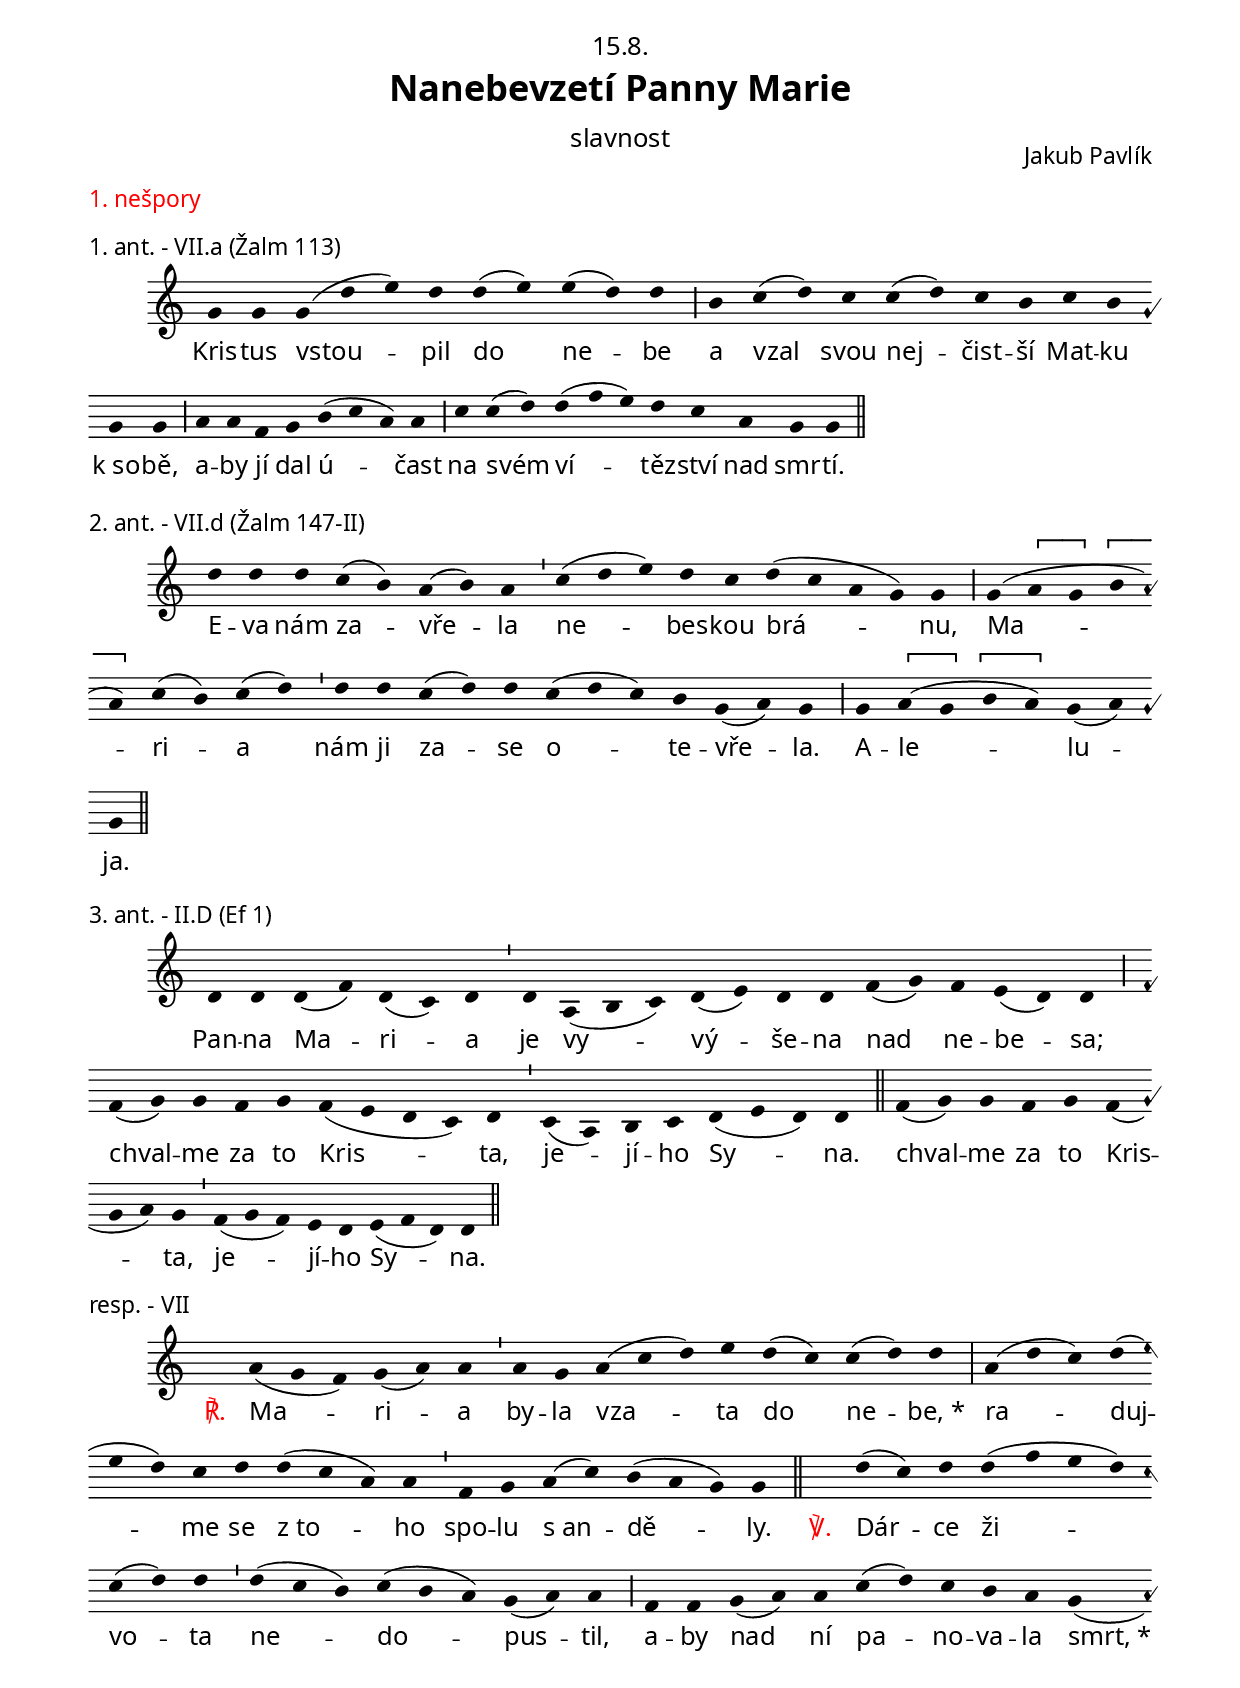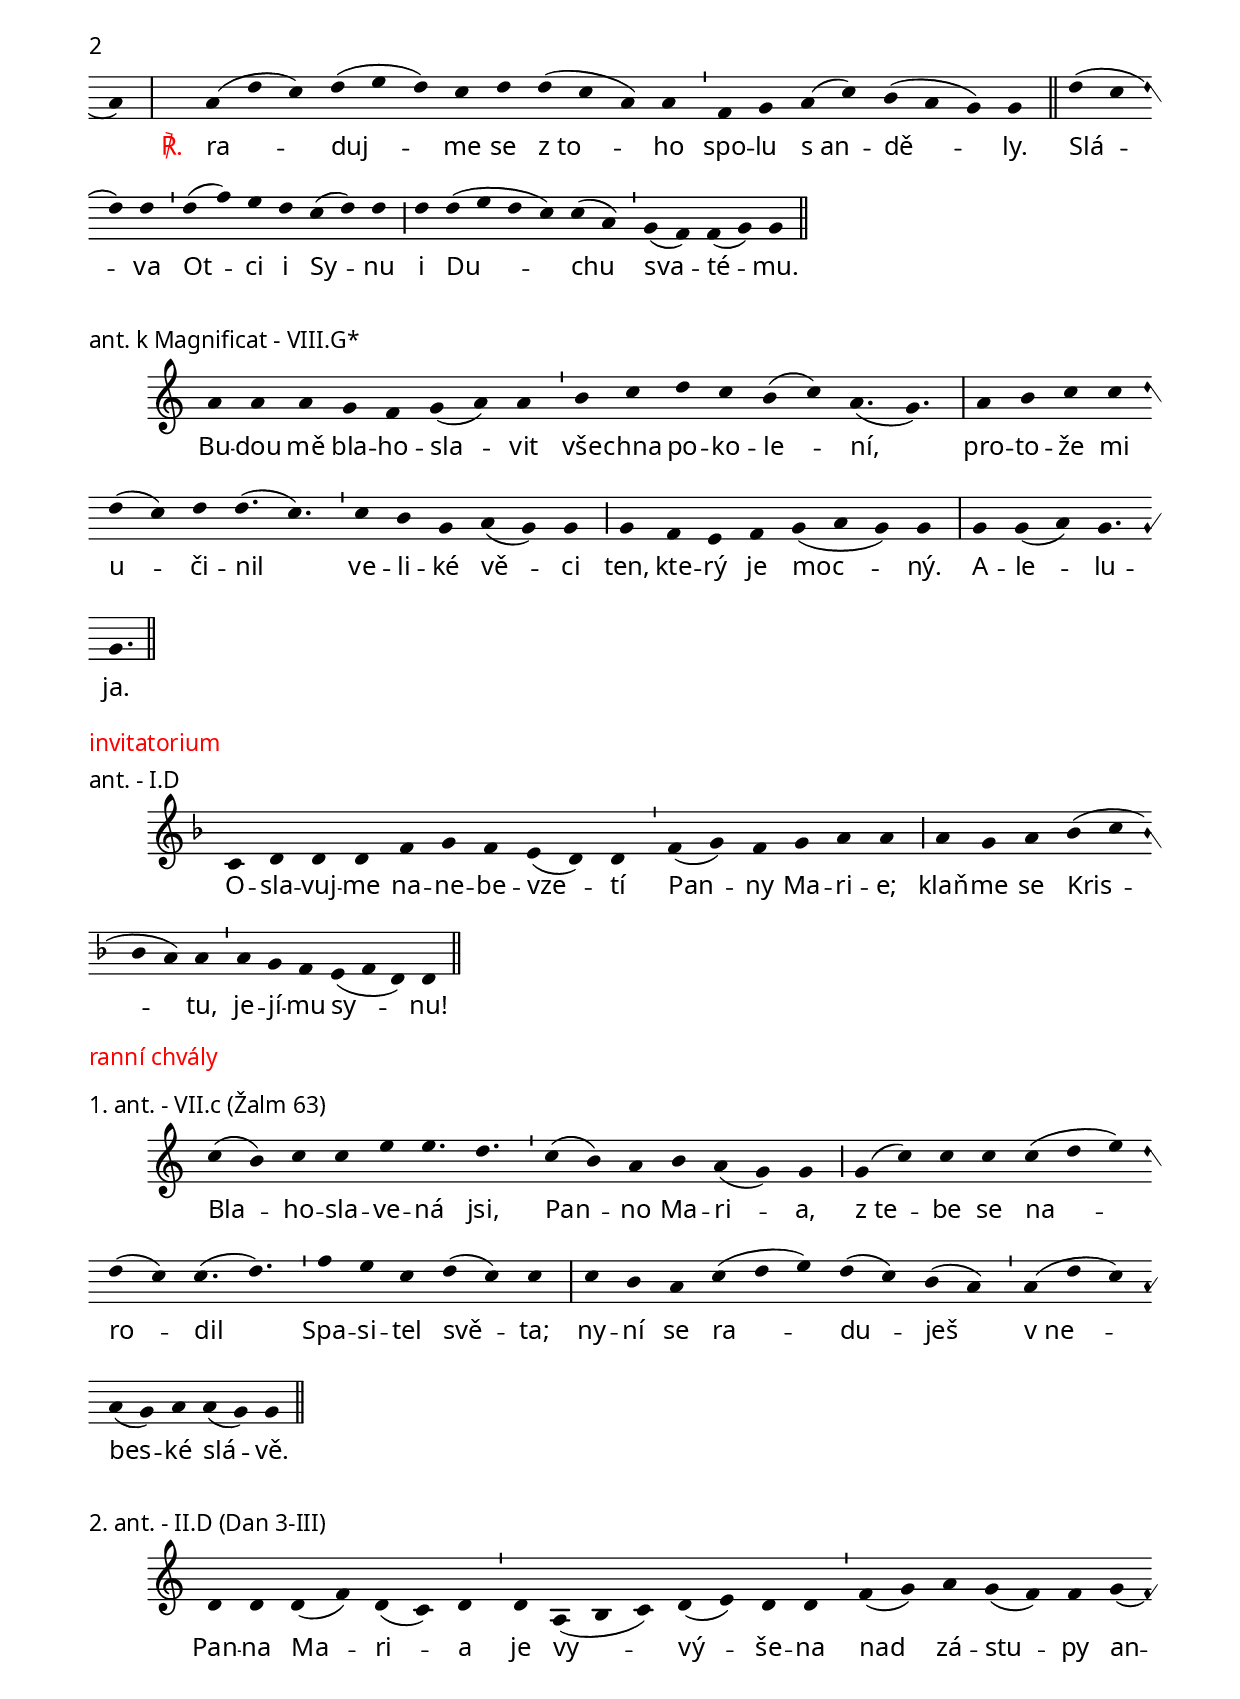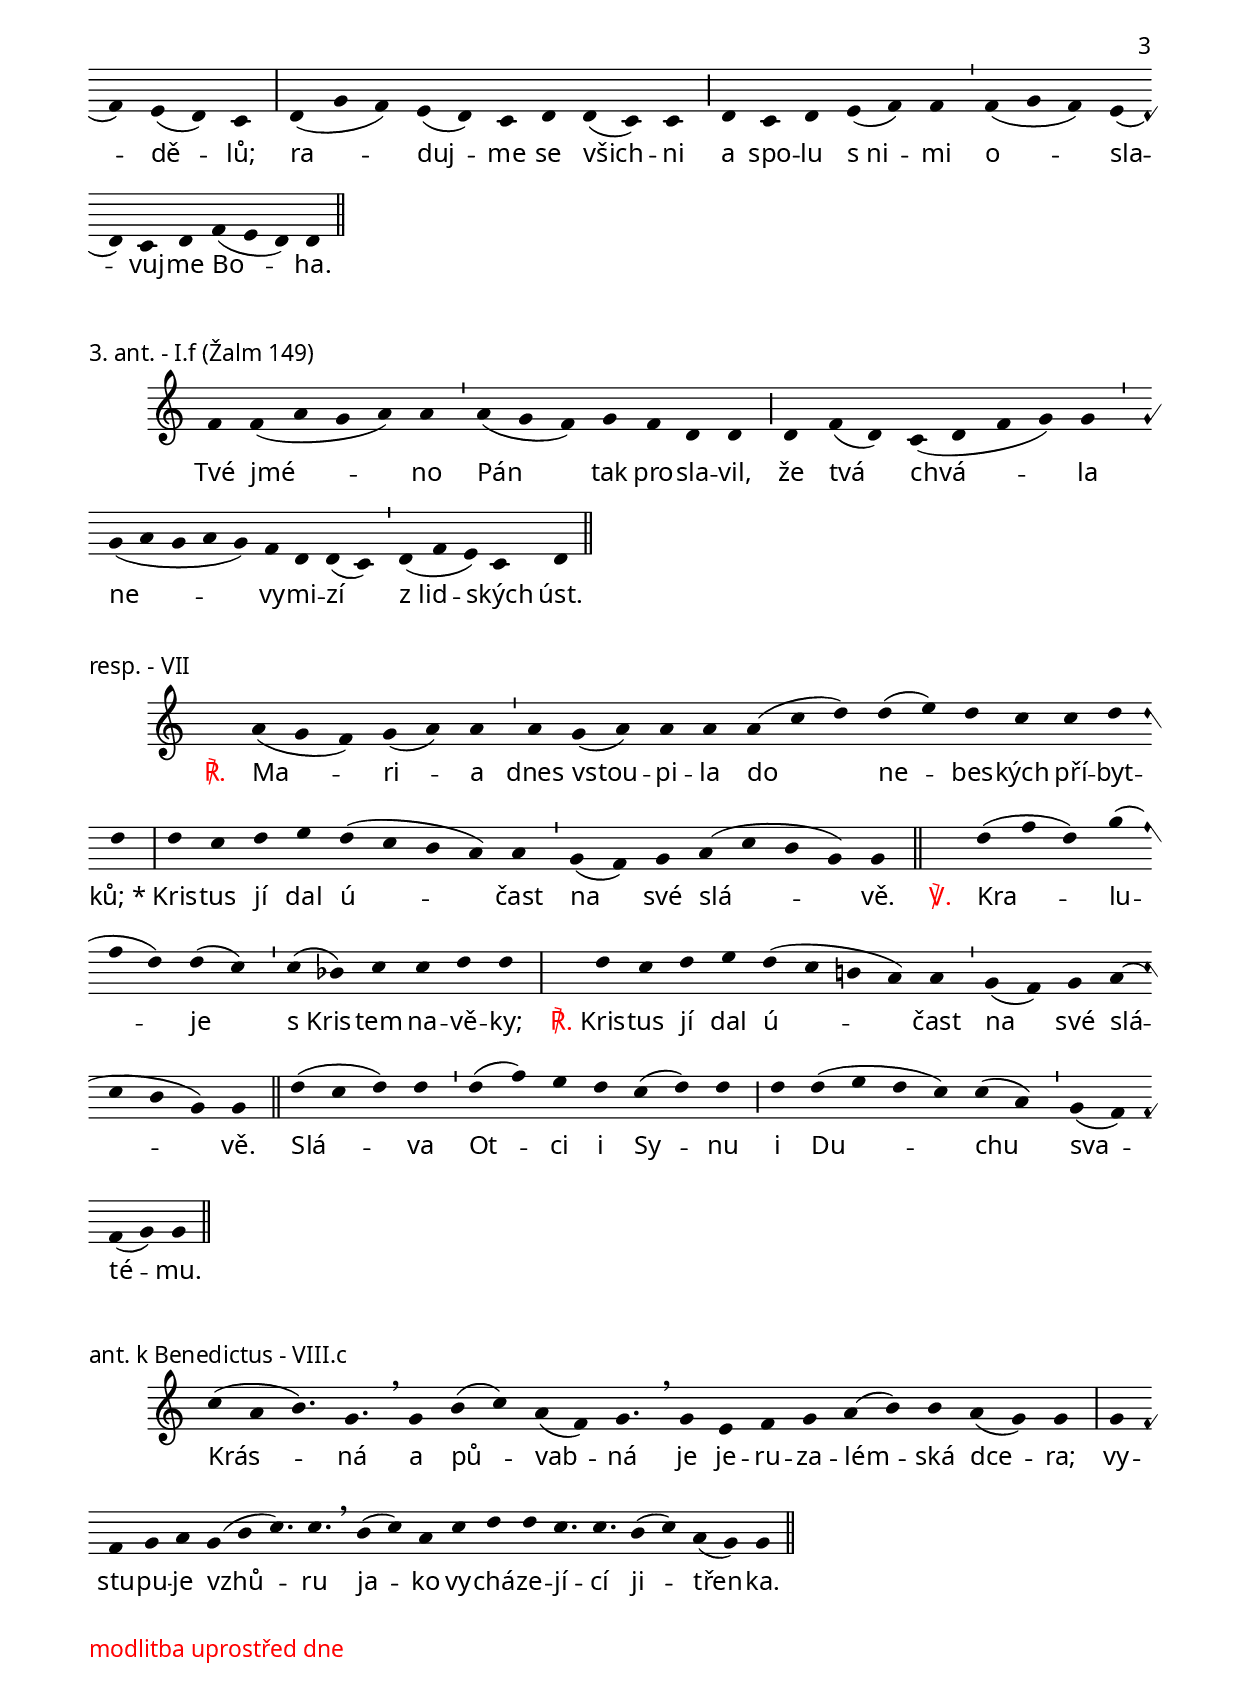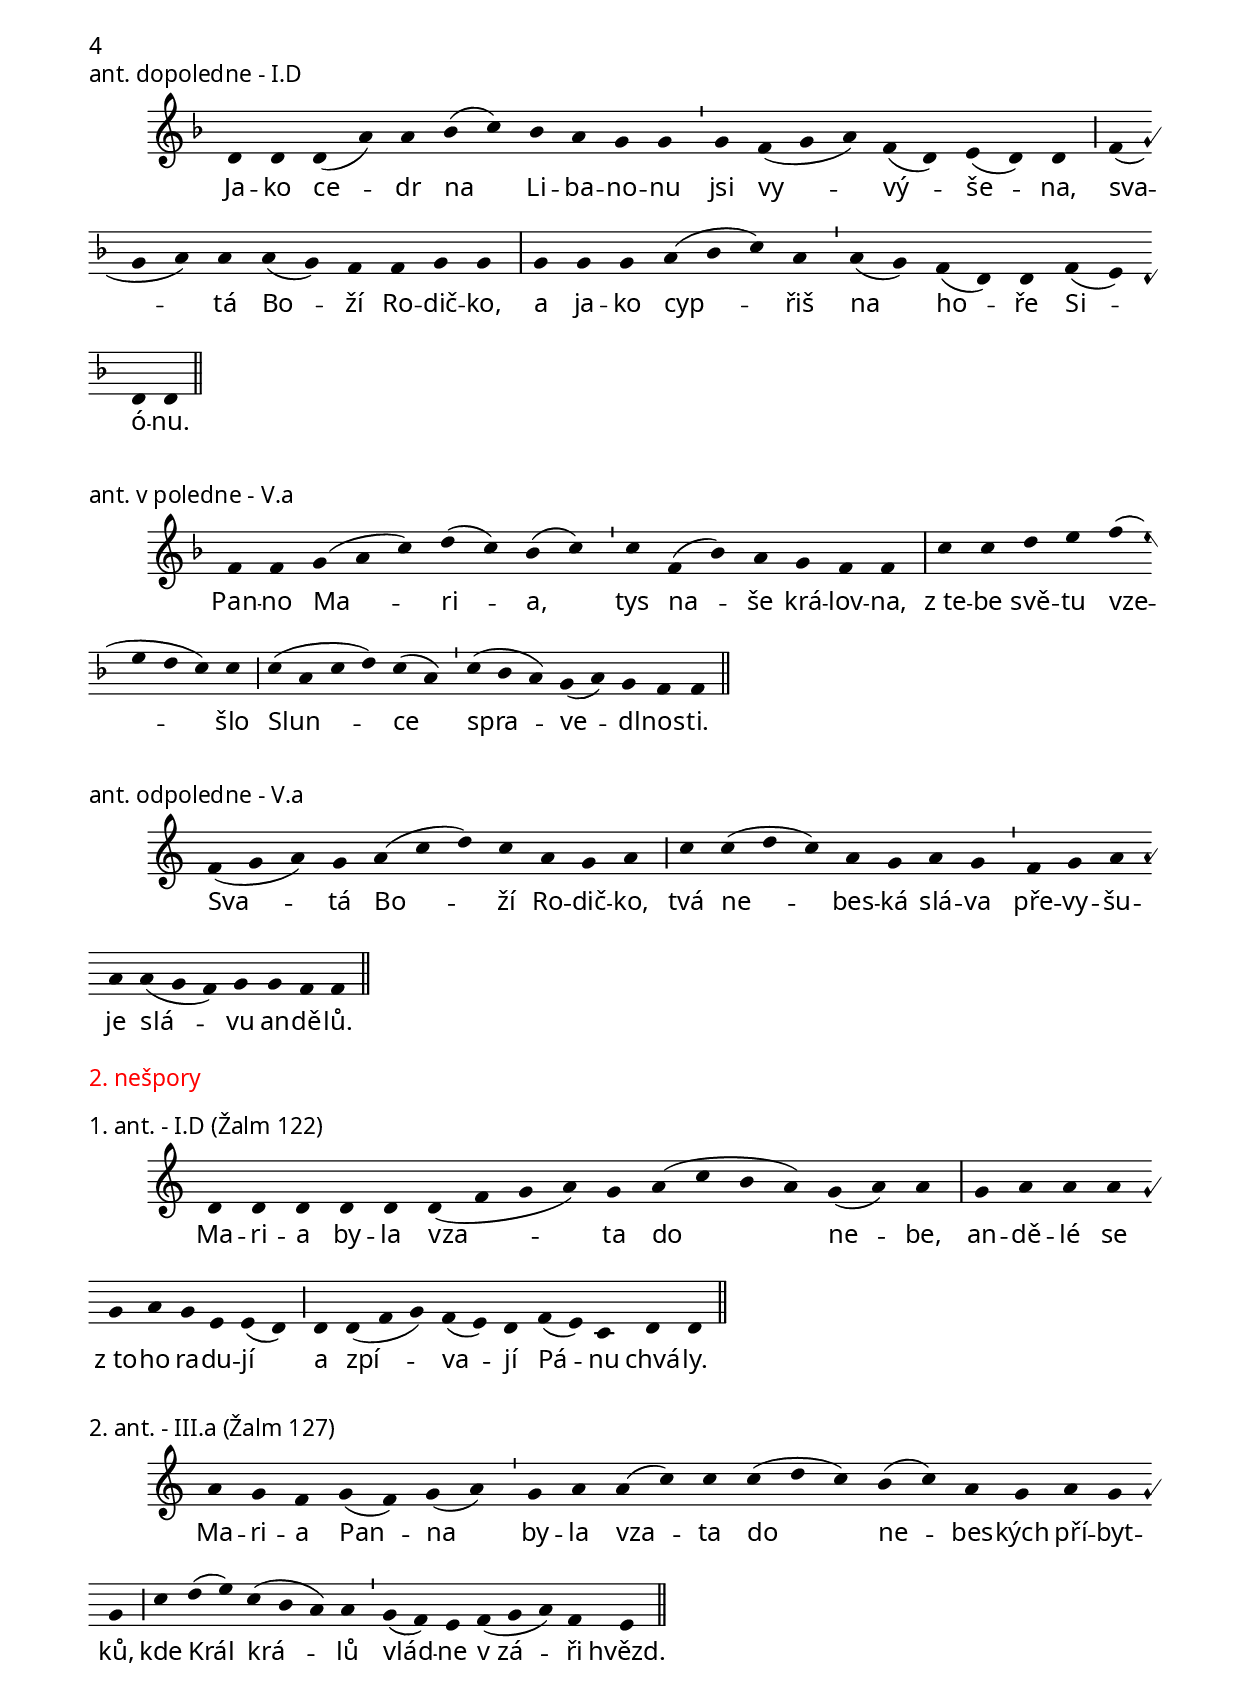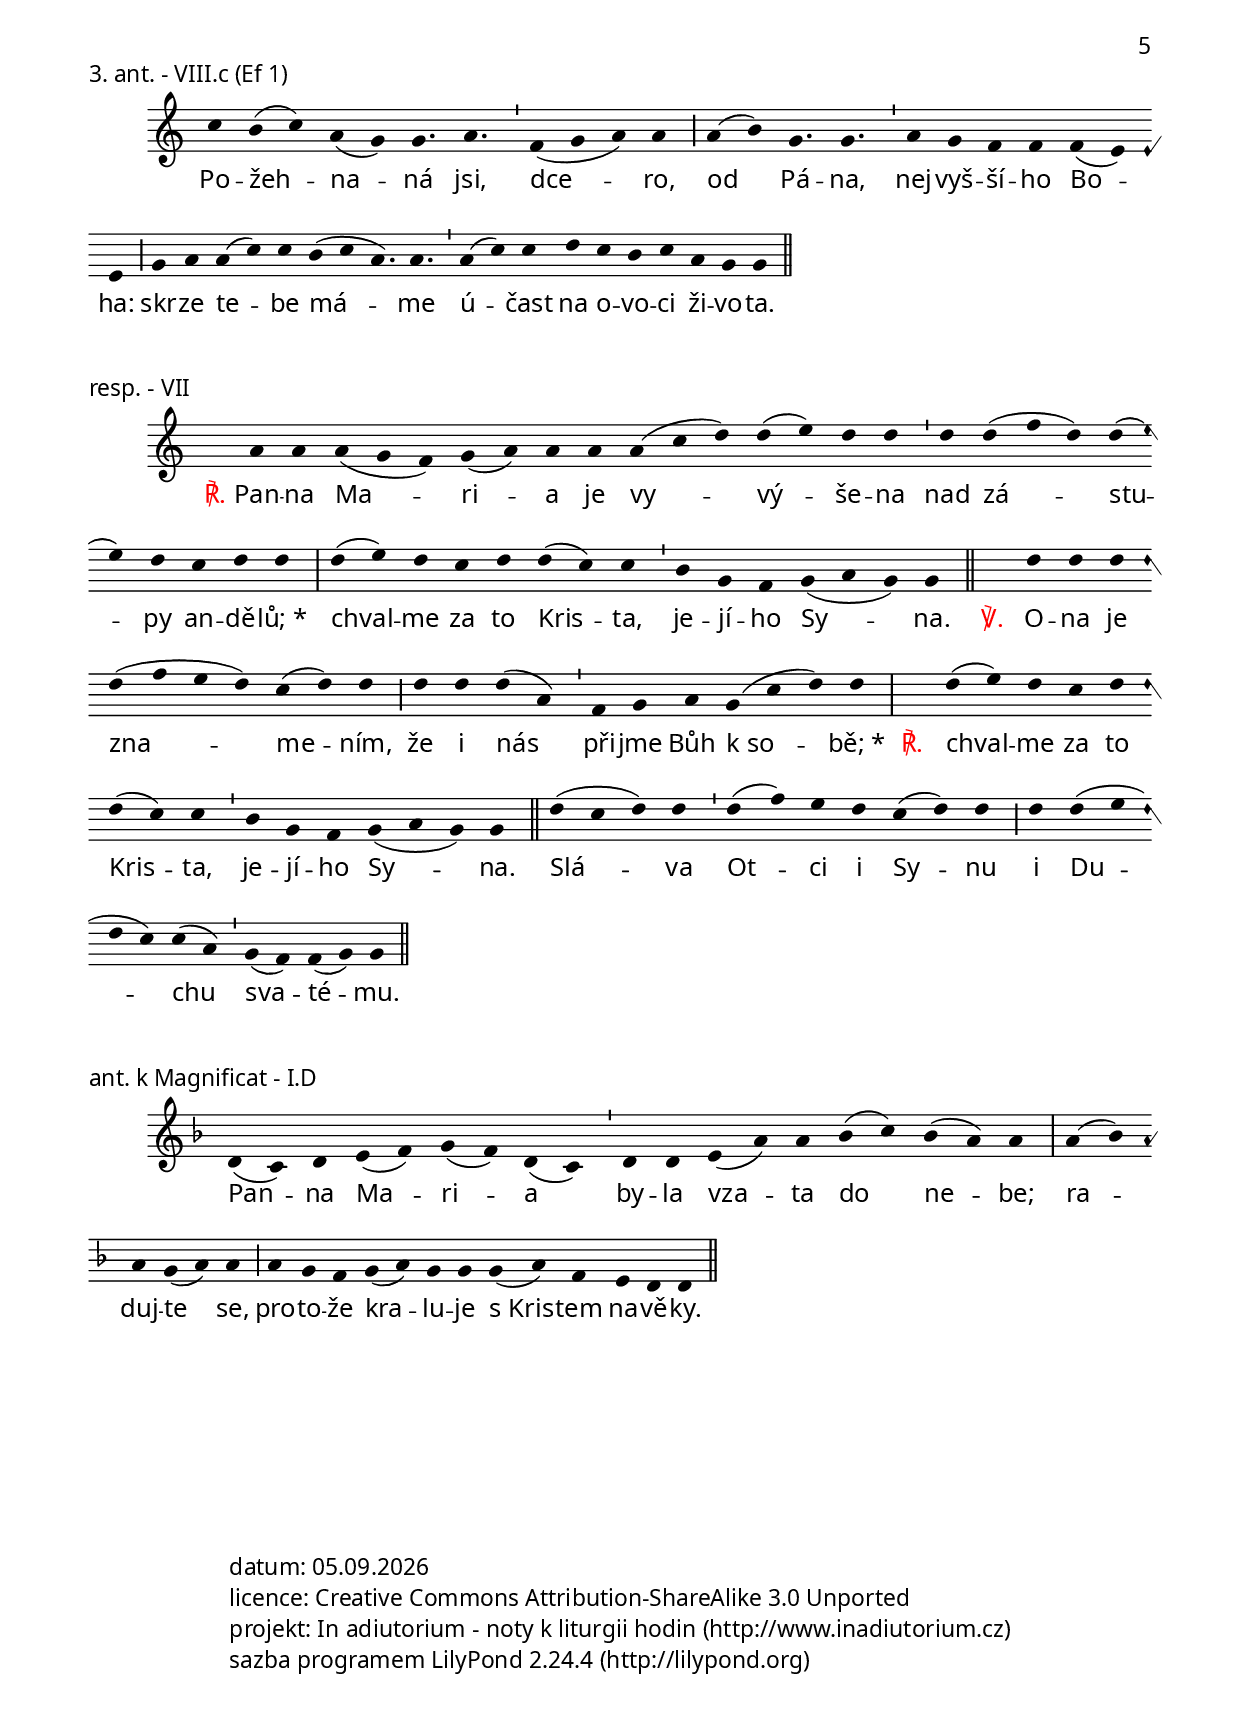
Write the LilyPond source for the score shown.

\version "2.15.37"

\include "../spolecne.ly"
\include "../dilyresponsorii.ly"

\header {
  title = \markup\titleSvatek
            "Nanebevzetí Panny Marie"
            slavnost
            15.8.
  composer = "Jakub Pavlík"
}

\markup {\nadpisHodinka {"1. nešpory"}}

\score {
  \relative c'' {
    \choralniRezim
    g4 g g( d' e) d d( e) e( d) d \barMaior
    b c( d) c c( d) c b c b g g \barMaior
    a a f g b( c a) a \barMaior
    c c( d) d( f e) d c a g g \barFinalis
  }
  \addlyrics {
    Kris -- tus vstou -- pil do ne -- be
    a vzal svou nej -- čist -- ší Mat -- ku k_so -- bě,
    a -- by jí dal ú -- čast
    na svém ví -- těz -- ství nad smr -- tí.
  }
  \header {
    quid = "1. ant."
    modus = "VII"
    differentia = "a" 
    psalmus = "Žalm 113"
    id = ""
    piece = \markup {\sestavTitulek}
  }
}

\score {
  \relative c'' {
    \choralniRezim
    d4 d d c( b) a( b) a \barMin
    c( d e) d c d( c a g) g \barMaior
    g( \[ a g \] \[ b a) \] c( b) c( d) \barMin
    d d c( d) d c( d c) b g( a) g \barMaior
    
    g \[ a( g \] \[ b a) \] g( a) g \barFinalis
  }
  \addlyrics {
    E -- va nám za -- vře -- la 
    ne -- bes -- kou brá -- nu,
    Ma -- ri -- a 
    nám ji za -- se o -- te -- vře -- la.
    
    A -- le -- lu -- ja.
  }
  \header {
    quid = "2. ant."
    modus = "VII"
    differentia = "d" 
    psalmus = "Žalm 147-II"
    fons = "společné texty o Panně Marii, ant. k Benedictus"
    piece = \markup {\sestavTitulek}
  }
}

\score {
  \relative c' {
    \choralniRezim
    d4 d d( f) d( c) d \barMin
    d a( b c) d( e) d d f( g) f e( d) d \barMaior
    f( g) g f g f( e d c) d \barMin
    c( a) b c d( e d) d \barFinalis
    
    f( g) g f g f( g a) g \barMin
    f( g f) e d e( f d) d \barFinalis
  }
  \addlyrics {
    Pan -- na Ma -- ri -- a 
    je vy -- vý -- še -- na nad ne -- be -- sa;
    chval -- me za to Kris -- ta, je -- jí -- ho Sy -- na.
    
    chval -- me za to Kris -- ta, je -- jí -- ho Sy -- na.
  }
  \header {
    quid = "3. ant."
    modus = "II"
    differentia = "D" 
    psalmus = "Ef 1"
    id = ""
    piece = \markup {\sestavTitulek}
  }
}

\score {
  \relative c'' {
    \choralniRezim
    
    % R
    \neviditelna a
    a( g f) g( a) a \barMin a g a( c d) e d( c) c( d) d \barMax
    a( d c) d( e d) c d d( c a) a \barMin f g a( c) b( a g) g \barFinalis
    % V
    \neviditelna d
    d'( c) d d( f e d) c( d) d \barMin
    d( c b) c( b a) g( a) a \barMaior
    f f g( a) a c( d) c b a g( a) \barMax
    % R
    \neviditelna a
    a( d c) d( e d) c d d( c a) a \barMin f g a( c) b( a g) g \barFinalis
    % Slava
    d'( c d) d \barMin d( f) e d c( d) d \barMaior d d( e d c) c( a) \barMin g( f) f( g) g \barFinalis
  }
  \addlyrics {
    \Response Ma -- ri -- a by -- la vza -- ta do ne -- be,_*
    ra -- duj -- me se z_to -- ho spo -- lu s_an -- dě -- ly.
    \Verse Dár -- ce ži -- vo -- ta 
    ne -- do -- pus -- til,
    a -- by nad ní pa -- no -- va -- la smrt,_*
    \Response ra -- duj -- me se z_to -- ho spo -- lu s_an -- dě -- ly.
    \textRespDoxologie
  }
  \header {
    quid = "resp."
    modus = "VII"
    id = ""
    piece = \markup {\sestavTitulekResp}
  }
}

\score {
  \relative c'' {
    \choralniRezim
    a4 a a g f g( a) a \barMin 
    b c d c b( c) a4.( g) \barMax
    a4 b c c d( c) d d4.( c) \barMin
    c4 b g a( g) g \barMaior
    g f e f g( a g) g \barMax
    g g( a) g4. g \barFinalis
  }
  \addlyrics {
    Bu -- dou mě bla -- ho -- sla -- vit 
    vše -- chna po -- ko -- le -- ní,
    pro -- to -- že mi u -- či -- nil 
    ve -- li -- ké vě -- ci 
    ten, kte -- rý je moc -- ný.
    A -- le -- lu -- ja.
  }
  \header {
    quid = "ant. k Magnificat"
    modus = "VIII"
    differentia = "G*" 
    psalmus = "Magnificat"
    piece = \markup {\sestavTitulekBezZalmu}
  }
}

\markup {\nadpisHodinka {"invitatorium"}}

\score {
  \relative c' {
    \choralniRezim
    \key f \major
    c4 d d d f g f e( d) d \barMin f( g) f g a a \barMaior
    a g a bes( c bes a) a \barMin
    a g f e( f d) d \barFinalis
  }
  \addlyrics {
    O -- sla -- vuj -- me na -- ne -- be -- vze -- tí Pan -- ny Ma -- ri -- e;
    klaň -- me se Kris -- tu, je -- jí -- mu sy -- nu!
    
    A -- le -- lu -- ja.
  }
  \header {
    quid = "ant."
    modus = "I"
    differentia = "D" 
    psalmus = ""
    fons = "upravena z ant. ze společných textů o P.M."
    piece = \markup {\sestavTitulekBezZalmu}
  }
}


\markup {\nadpisHodinka {"ranní chvály"}}

\score {
  \relative c'' {
    \choralniRezim
    c4( b) c c e e4. d \barMin 
    c4( b) a b a( g) g \barMaior
    g( c) c c c( d e) d( c) c4.( d) \barMin 
    f4 e c d( c) c \barMax
    
    c b a c( d e) d( c) b( a) \barMin 
    a( d c) a( g) a a( g) g \barFinalis
    % c( b) a g g( a g) g \barFinalis
  }
  \addlyrics {
    Bla -- ho -- sla -- ve -- ná jsi, 
    Pan -- no Ma -- ri -- a,
    z_te -- be se na -- ro -- dil 
    Spa -- si -- tel svě -- ta;
    ny -- ní se ra -- du -- ješ v_ne -- bes -- ké slá -- vě.
  }
  \header {
    quid = "1. ant."
    modus = "VII"
    differentia = "c" 
    psalmus = "Žalm 63"
    fons = "commune o P.M., r.ch., 1. ant. - zkraceno"
    piece = \markup {\sestavTitulek}
  }
}

\score {
  \relative c' {
    \choralniRezim
    d4 d d( f) d( c) d \barMin
    d a( b c) d( e) d d \barMin f( g) a g( f) f g( f) e( d) c \barMax
    d( g f) e( d) c d d( c) c \barMaior
    d c d e( f) f \barMin f( g f) e( d) c d f( e d) d \barFinalis
  }
  \addlyrics {
    Pan -- na Ma -- ri -- a 
    je vy -- vý -- še -- na nad zá -- stu -- py an -- dě -- lů;
    ra -- duj -- me se všich -- ni
    a spo -- lu s_ni -- mi o -- sla -- vuj -- me Bo -- ha.
  }
  \header {
    quid = "2. ant."
    modus = "II"
    differentia = "D" 
    psalmus = "Dan 3-III"
    id = ""
    fons = "začátek viz zde, 1. nešp., 3. ant."
    piece = \markup {\sestavTitulek}
  }
}

\score {
  \relative c' {
    \choralniRezim
    f4 f( a g a) a \barMin a( g f) g f d d \barMaior
    d f( d) c( d f g) g \barMin 
    g( a g a g) f d d( c) \barMin d( f e) c d \barFinalis
  }
  \addlyrics {
    Tvé jmé -- no Pán tak pro -- sla -- vil,
    že tvá chvá -- la 
    ne -- vy -- mi -- zí z_lid -- ských úst.
  }
  \header {
    quid = "3. ant."
    modus = "I"
    differentia = "f" 
    psalmus = "Žalm 149"
    id = ""
    piece = \markup {\sestavTitulek}
  }
}

\score {
  \relative c'' {
    \choralniRezim
    
    % R
    \neviditelna a
    a4( g f) g( a) a \barMin a g( a) a a a( c d) d( e) d c c d d \barMax
    d c d e d( c b a) a \barMin g( f) g a( c b g) g \barFinalis
    % V
    \neviditelna a
    d4( f d) g( f d) d( c) \barMin c( bes) c c d d \barMax 
    % R
    \neviditelna a
    d c d e d( c b! a) a \barMin g( f) g a( c b g) g \barFinalis
    % Slava
    d'( c d) d \barMin d( f) e d c( d) d \barMaior d d( e d c) c( a) \barMin g( f) f( g) g \barFinalis
  }
  \addlyrics {
    \Response Ma -- ri -- a dnes vstou -- pi -- la do ne -- bes -- kých pří -- byt -- ků;_*
    Kris -- tus jí dal ú -- čast na své slá -- vě.
    \Verse Kra -- lu -- je s_Kris -- tem na -- vě -- ky;
    \Response Kris -- tus jí dal ú -- čast na své slá -- vě.
    \textRespDoxologie
  }
  \header {
    quid = "resp."
    modus = "VII"
    id = ""
    fons = "melodie volně podle resp. 1. nešp., Sláva převzato"
    piece = \markup {\sestavTitulekResp}
  }
}

\score {
  \relative c'' {
    \choralniRezim
    c4( a b4.) g \breathe g4 b( c) a( f) g4. \breathe
    g4 e f g a( b) b a( g) g \bar "|"
    g4 f g a g( b c4.) c \breathe b4( c) a c d d c4. c b4( c) a( g) g \bar "||"
  }
  \addlyrics {
    Krás -- ná a pů -- vab -- ná je je -- ru -- za -- lém -- ská dce -- ra;
    vy -- stu -- pu -- je vzhů -- ru ja -- ko vy -- chá -- ze -- jí -- cí
    ji -- třen -- ka.
  }
  \header {
    quid = "ant. k Benedictus"
    modus = "VIII"
    differentia = "c" 
    psalmus = "Benedictus"
    piece = \markup {\sestavTitulekBezZalmu}
  }
}

\markup {\nadpisHodinka {"modlitba uprostřed dne"}}

\score {
  \relative c' {
    \key f \major
    \choralniRezim
    d4 d d( a') a bes( c) bes a g g \barMin g f( g a) f( d) e( d) d \barMaior
    f( g a) a a( g) f f g g \barMax
    g g g a( bes c) a \barMin a( g) f( d) d f( e) d d \barFinalis
  }
  \addlyrics {
    Ja -- ko ce -- dr na Li -- ba -- no -- nu jsi vy -- vý -- še -- na,
    sva -- tá Bo -- ží Ro -- dič -- ko,
    a ja -- ko cyp -- řiš na ho -- ře Si -- ó -- nu.
  }
  \header {
    quid = "ant. dopoledne"
    modus = "I"
    differentia = "D" 
    psalmus = ""
    id = ""
    piece = \markup {\sestavTitulekBezZalmu}
  }
}

\score {
  \relative c' {
    \key f \major
    \choralniRezim
    f4 f g( a c) d( c) bes( c) \barMin
    c f,( bes) a g f f \barMax
    c' c d e f( e d c) c \barMaior
    c( a c d) c( a) \barMin c( bes a) g( a) g f f \barFinalis
  }
  \addlyrics {
    Pan -- no Ma -- ri -- a, 
    tys na -- še krá -- lov -- na,
    z_te -- be svě -- tu vze -- šlo Slun -- ce spra -- ve -- dl -- nos -- ti.
  }
  \header {
    quid = "ant. v poledne"
    modus = "V"
    differentia = "a" 
    psalmus = ""
    id = ""
    piece = \markup {\sestavTitulekBezZalmu}
  }
}

\score {
  \relative c' {
    \choralniRezim
    f4( g a) g a( c d) c a g a \barMaior
    c c( d c) a g a g \barMin
    f g a a a( g f) g g f f \barFinalis
  }
  \addlyrics {
    Sva -- tá Bo -- ží Ro -- dič -- ko,
    tvá ne -- bes -- ká slá -- va 
    pře -- vy -- šu -- je slá -- vu an -- dě -- lů.
  }
  \header {
    quid = "ant. odpoledne"
    modus = "V"
    differentia = "a" 
    psalmus = ""
    id = ""
    piece = \markup {\sestavTitulekBezZalmu}
  }
}

\markup {\nadpisHodinka {"2. nešpory"}}

\score {
  \relative c' {
    \choralniRezim
    d d d d d d( f g a) g a( c b a) g( a) a \barMax
    g a a a g a g e e( d) \barMaior
    d d( f g) f( e) d f( e) c d d \barFinalis
  }
  \addlyrics {
    Ma -- ri -- a by -- la vza -- ta do ne -- be,
    an -- dě -- lé se z_to -- ho ra -- du -- jí
    a zpí -- va -- jí Pá -- nu chvá -- ly.
  }
  \header {
    quid = "1. ant."
    modus = "I"
    differentia = "D" 
    psalmus = "Žalm 122"
    id = ""
    piece = \markup {\sestavTitulek}
  }
}

\score {
  \relative c'' {
    \choralniRezim
    a4 g f g( f) g( a) \barMin
    g a a( c) c c( d c) b( c) a g a g g \barMaior
    c d( e) c( b a) a \barMin g( f) e f( g a) f e \barFinalis
  }
  \addlyrics {
    Ma -- ri -- a Pan -- na 
    by -- la vza -- ta do ne -- bes -- kých pří -- byt -- ků,
    kde Král krá -- lů vlád -- ne v_zá -- ři hvězd.
  }
  \header {
    quid = "2. ant."
    modus = "III"
    differentia = "a" 
    psalmus = "Žalm 127"
    id = ""
    piece = \markup {\sestavTitulek}
  }
}

\score {
  \relative c'' {
    \choralniRezim
    c4 b( c) a( g) g4. a \barMin f4( g a) a \barMaior
    a( b) g4. g \barMin a4 g f f f( e) e \barMaior
    g a a( c) c b( c a4.) a \barMin 
    a4( c) c d c b c a g g \barFinalis
  }
  \addlyrics {
    Po -- žeh -- na -- ná jsi, dce -- ro,
    od Pá -- na, nej -- vyš -- ší -- ho Bo -- ha:
    skr -- ze te -- be má -- me 
    ú -- čast na o -- vo -- ci ži -- vo -- ta.
  }
  \header {
    quid = "3. ant."
    modus = "VIII"
    differentia = "c" 
    psalmus = "Ef 1"
    fons = "commune o P.M., 1. nešp., 3. ant."
    piece = \markup {\sestavTitulek}
  }
}

\score {
  \relative c'' {
    \choralniRezim
    
    % R
    \neviditelna a
    a4 a a( g f) g( a) a a a( c d) d( e) d d \barMin
    d d( f d) d( e) d c d d \barMax
    d( e) d c d d( c) c \barMin b g f g( a g) g \barFinalis
    % V
    \neviditelna a
    d4 d d d( f e d) c( d) d \barMaior
    d d d( a) \barMin f g a g( c d) d \barMax
    % R
    \neviditelna a
    d( e) d c d d( c) c \barMin b g f g( a g) g \barFinalis
    % Slava
    d'( c d) d \barMin d( f) e d c( d) d \barMaior d d( e d c) c( a) \barMin g( f) f( g) g \barFinalis
  }
  \addlyrics {
    \Response Pan -- na Ma -- ri -- a je vy -- vý -- še -- na
    nad zá -- stu -- py an -- dě -- lů;_*
    chval -- me za to Kris -- ta, je -- jí -- ho Sy -- na.
    \Verse O -- na je zna -- me -- ním,
    že i nás při -- jme Bůh k_so -- bě;_*
    \Response chval -- me za to Kris -- ta, je -- jí -- ho Sy -- na.
    \textRespDoxologie
  }
  \header {
    quid = "resp."
    modus = "VII"
    id = ""
    fons = "melodie volně podle resp. 1. nešp., Sláva převzato"
    piece = \markup {\sestavTitulekResp}
  }
}

\score {
  \relative c' {
    \choralniRezim
    \key f \major
    d4( c) d e( f) g( f) d( c) \barMin d d e( a) a bes( c) bes( a) a \barMax
    a( bes) a g( a) a \barMaior
    a g f g( a) g g g( a) f e d d \barFinalis
  }
  \addlyrics {
    Pan -- na Ma -- ri -- a by -- la vza -- ta do ne -- be;
    ra -- duj -- te se, 
    pro -- to -- že kra -- lu -- je s_Kris -- tem na -- vě -- ky.
  }
  \header {
    quid = "ant. k Magnificat"
    modus = "I"
    differentia = "D" 
    psalmus = "Magnificat"
    piece = \markup {\sestavTitulekBezZalmu}
  }
}